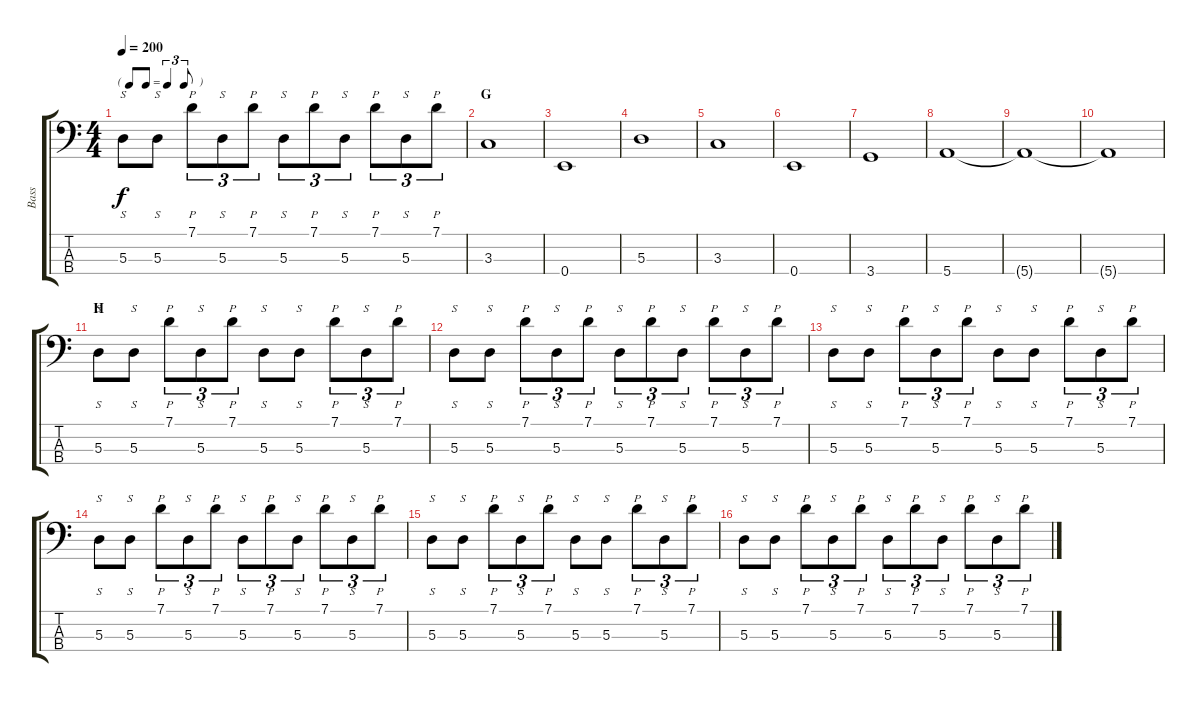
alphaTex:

\track ("Bass" "Bass") {instrument slapbass1}
\staff {score tabs}
\tuning (G2 D2 A1 E1) {hide}
\ts (4 4)
\tf triplet8th
\tempo 200
\clef f4
\ks c
5.3.8{s dy f} 5.3.8{s} 7.1.8{p tu (3 2)} 5.3.8{s tu (3 2)} 7.1.8{p tu (3 2)} 5.3.8{s tu (3 2)} 7.1.8{p tu (3 2)} 5.3.8{s tu (3 2)} 7.1.8{p tu (3 2)} 5.3.8{s tu (3 2)} 7.1.8{p tu (3 2)} |
\section ("" "G")
3.3.1 |
0.4.1 |
5.3.1 |
3.3.1 |
0.4.1 |
3.4.1 |
5.4.1 |
5.4{t}.1 |
5.4{t}.1 |
\section ("" "H")
5.3.8{s} 5.3.8{s} 7.1.8{p tu (3 2)} 5.3.8{s tu (3 2)} 7.1.8{p tu (3 2)} 5.3.8{s} 5.3.8{s} 7.1.8{p tu (3 2)} 5.3.8{s tu (3 2)} 7.1.8{p tu (3 2)} |
5.3.8{s} 5.3.8{s} 7.1.8{p tu (3 2)} 5.3.8{s tu (3 2)} 7.1.8{p tu (3 2)} 5.3.8{s tu (3 2)} 7.1.8{p tu (3 2)} 5.3.8{s tu (3 2)} 7.1.8{p tu (3 2)} 5.3.8{s tu (3 2)} 7.1.8{p tu (3 2)} |
5.3.8{s} 5.3.8{s} 7.1.8{p tu (3 2)} 5.3.8{s tu (3 2)} 7.1.8{p tu (3 2)} 5.3.8{s} 5.3.8{s} 7.1.8{p tu (3 2)} 5.3.8{s tu (3 2)} 7.1.8{p tu (3 2)} |
5.3.8{s} 5.3.8{s} 7.1.8{p tu (3 2)} 5.3.8{s tu (3 2)} 7.1.8{p tu (3 2)} 5.3.8{s tu (3 2)} 7.1.8{p tu (3 2)} 5.3.8{s tu (3 2)} 7.1.8{p tu (3 2)} 5.3.8{s tu (3 2)} 7.1.8{p tu (3 2)} |
5.3.8{s} 5.3.8{s} 7.1.8{p tu (3 2)} 5.3.8{s tu (3 2)} 7.1.8{p tu (3 2)} 5.3.8{s} 5.3.8{s} 7.1.8{p tu (3 2)} 5.3.8{s tu (3 2)} 7.1.8{p tu (3 2)} |
5.3.8{s} 5.3.8{s} 7.1.8{p tu (3 2)} 5.3.8{s tu (3 2)} 7.1.8{p tu (3 2)} 5.3.8{s tu (3 2)} 7.1.8{p tu (3 2)} 5.3.8{s tu (3 2)} 7.1.8{p tu (3 2)} 5.3.8{s tu (3 2)} 7.1.8{p tu (3 2)}
